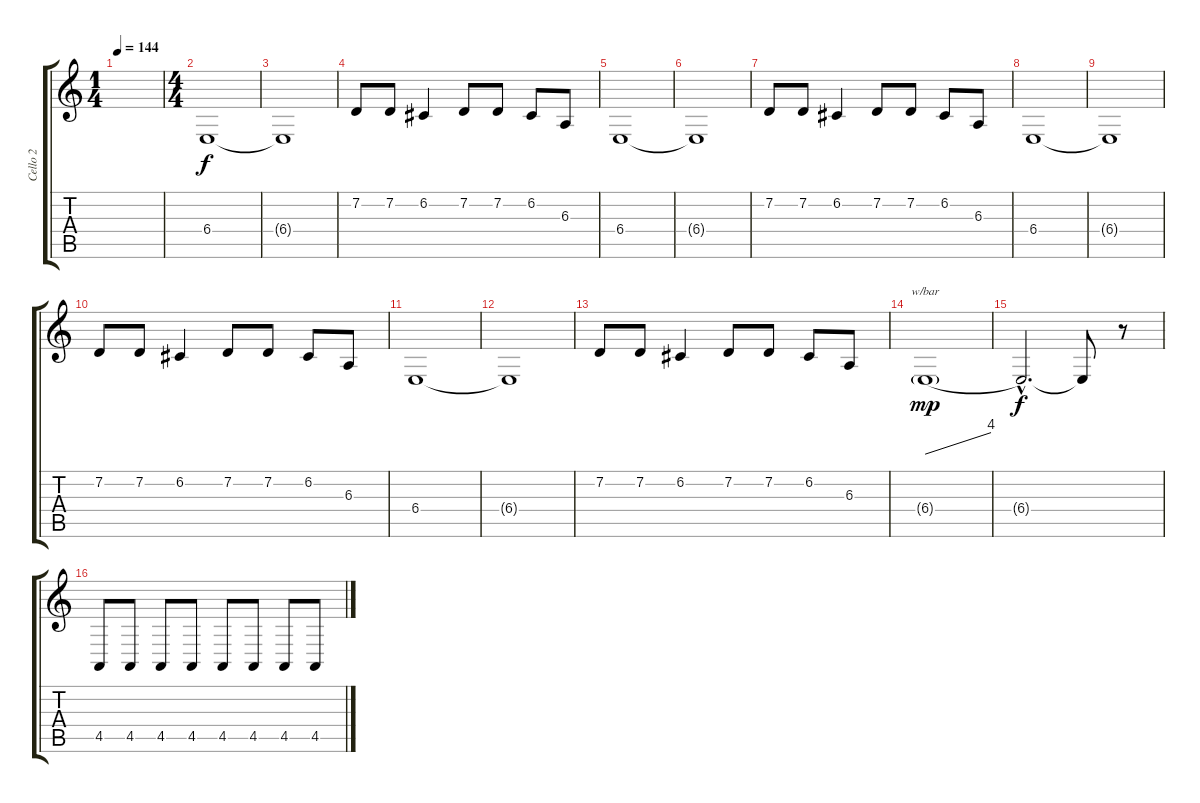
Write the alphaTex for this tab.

\track ("Cello 2" "Cello 2") {instrument cello}
\staff {score tabs}
\tuning (C4 G3 Eb3 Bb2 F2 C2) {hide}
\ts (1 4)
\tempo 144
\clef g2
\ks c
|
\ts (4 4)
6.4.1 |
6.4{t}.1 |
7.2.8 7.2.8 6.2.4 7.2.8 7.2.8 6.2.8 6.3.8 |
6.4.1 |
6.4{t}.1 |
7.2.8 7.2.8 6.2.4 7.2.8 7.2.8 6.2.8 6.3.8 |
6.4.1 |
6.4{t}.1 |
7.2.8 7.2.8 6.2.4 7.2.8 7.2.8 6.2.8 6.3.8 |
6.4.1 |
6.4{t}.1 |
7.2.8 7.2.8 6.2.4 7.2.8 7.2.8 6.2.8 6.3.8 |
6.4{g}.1{tbe (dive default 0 0 60 16) dy mp} |
6.4{hac t}.2{d dy f} 6.4{t}.8 r.8 |
4.5.8 4.5.8 4.5.8 4.5.8 4.5.8 4.5.8 4.5.8 4.5.8
